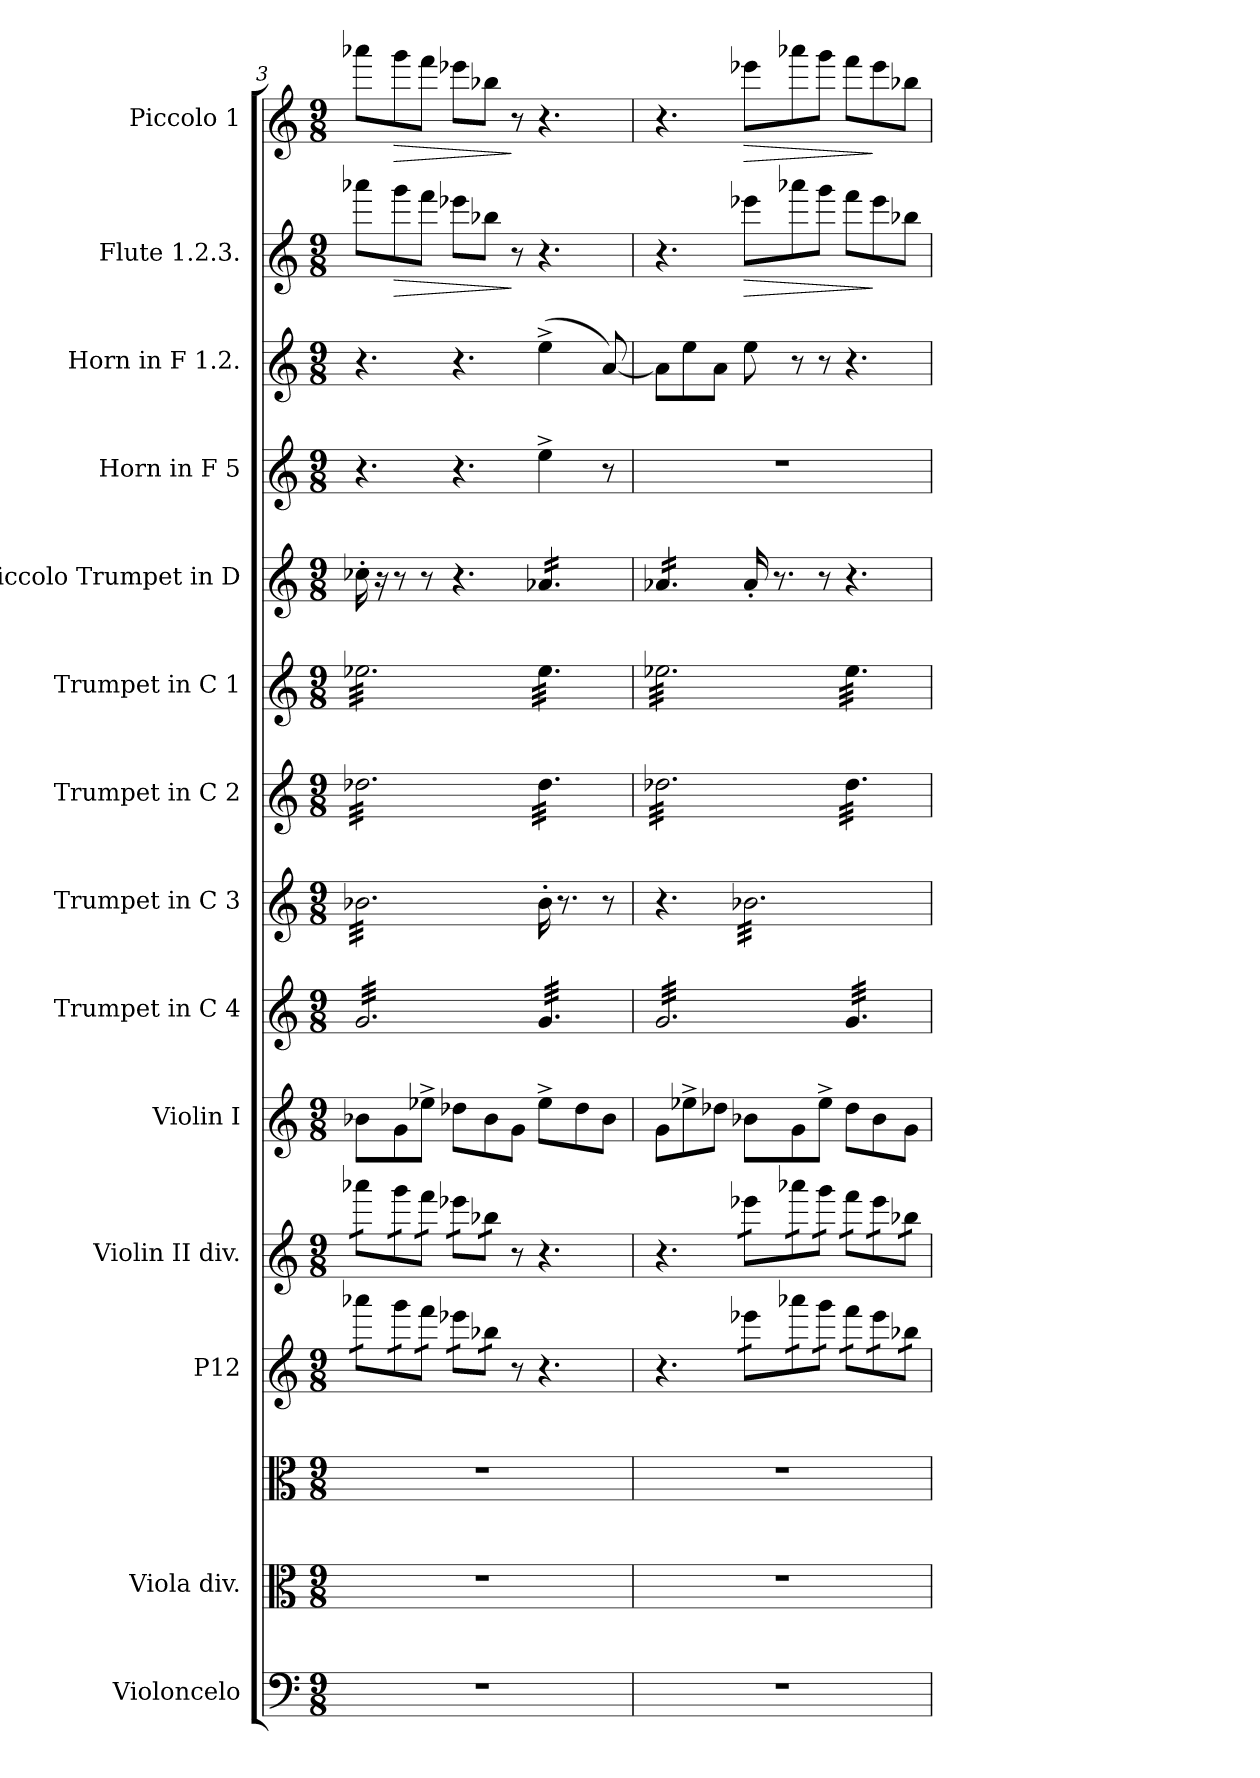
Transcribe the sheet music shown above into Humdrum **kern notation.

**kern	**kern	**kern	**kern	**kern	**kern	**kern	**kern	**kern	**kern	**kern	**kern	**kern	**kern	**dynam	**kern	**dynam
*part14	*part13	*part13	*part12	*part11	*part10	*part9	*part8	*part7	*part6	*part5	*part4	*part3	*part2	*part2	*part1	*part1
*staff15	*staff14	*staff13	*staff12	*staff11	*staff10	*staff9	*staff8	*staff7	*staff6	*staff5	*staff4	*staff3	*staff2	*staff2	*staff1	*staff1
*I"Violoncelo	*I"Viola div.	*	*I"P12	*I"Violin II div.	*I"Violin I	*I"Trumpet in C 4	*I"Trumpet in C 3	*I"Trumpet in C 2	*I"Trumpet in C 1	*I"Piccolo Trumpet in D	*I"Horn in F 5	*I"Horn in F 1.2.	*I"Flute 1.2.3.	*	*I"Piccolo 1	*
*I'Vc.	*I'Vla.	*	*	*I'Vln. II	*I'Vln. I	*	*	*	*	*	*I'Hn.	*I'Hn.	*I'Fl.	*	*I'Picc.	*
*clefF4	*clefC3	*clefC3	*clefG2	*clefG2	*clefG2	*clefG2	*clefG2	*clefG2	*clefG2	*clefG2	*clefG2	*clefG2	*clefG2	*	*clefG2	*
*	*	*	*	*	*	*	*	*	*	*ITrd-1c-2	*ITrd4c7	*ITrd4c7	*	*	*ITrd-7c-12	*
*k[]	*k[]	*k[]	*k[]	*k[]	*k[]	*k[]	*k[]	*k[]	*k[]	*k[f#c#]	*k[b-]	*k[b-]	*k[]	*	*k[]	*
*M9/8	*M9/8	*M9/8	*M9/8	*M9/8	*M9/8	*M9/8	*M9/8	*M9/8	*M9/8	*M9/8	*M9/8	*M9/8	*M9/8	*	*M9/8	*
=3	=3	=3	=3	=3	=3	=3	=3	=3	=3	=3	=3	=3	=3	=3	=3	=3
*	*	*	*tremolo	*	*	*	*	*	*	*	*	*	*	*	*	*
*	*	*	*	*tremolo	*	*	*	*	*	*	*	*	*	*	*	*
*	*	*	*	*	*	*tremolo	*	*	*	*	*	*	*	*	*	*
*	*	*	*	*	*	*	*tremolo	*	*	*	*	*	*	*	*	*
*	*	*	*	*	*	*	*	*tremolo	*	*	*	*	*	*	*	*
*	*	*	*	*	*	*	*	*	*tremolo	*	*	*	*	*	*	*
8%9r	8%9r	8%9r	16aaa-XLL	16aaa-XLL	8b-XL	32gLLL	32b-XLLL	32dd-XLLL	32ee-XLLL	16dd-X'	4.r	4.r	8aaa-XL	.	8aaaa-XL	.
.	.	.	.	.	.	32g	32b-X	32dd-X	32ee-X	.	.	.	.	.	.	.
.	.	.	16aaa-X	16aaa-X	.	32g	32b-X	32dd-X	32ee-X	16r	.	.	.	.	.	.
.	.	.	.	.	.	32g	32b-X	32dd-X	32ee-X	.	.	.	.	.	.	.
!	!	!	!	!	!	!	!	!	!	!	!	!	!	!LO:HP:b	!	!LO:HP:b
.	.	.	16ggg	16ggg	8g	32g	32b-X	32dd-X	32ee-X	8r	.	.	8ggg	>	8gggg	>
.	.	.	.	.	.	32g	32b-X	32dd-X	32ee-X	.	.	.	.	.	.	.
.	.	.	16ggg	16ggg	.	32g	32b-X	32dd-X	32ee-X	.	.	.	.	.	.	.
.	.	.	.	.	.	32g	32b-X	32dd-X	32ee-X	.	.	.	.	.	.	.
.	.	.	16fff	16fff	8ee-X^J	32g	32b-X	32dd-X	32ee-X	8r	.	.	8fffJ	.	8ffffJ	.
.	.	.	.	.	.	32g	32b-X	32dd-X	32ee-X	.	.	.	.	.	.	.
.	.	.	16fffJJ	16fffJJ	.	32g	32b-X	32dd-X	32ee-X	.	.	.	.	.	.	.
.	.	.	.	.	.	32g	32b-X	32dd-X	32ee-X	.	.	.	.	.	.	.
.	.	.	16eee-XLL	16eee-XLL	8dd-XL	32g	32b-X	32dd-X	32ee-X	4.r	4.r	4.r	8eee-XL	.	8eeee-XL	.
.	.	.	.	.	.	32g	32b-X	32dd-X	32ee-X	.	.	.	.	.	.	.
.	.	.	16eee-X	16eee-X	.	32g	32b-X	32dd-X	32ee-X	.	.	.	.	.	.	.
.	.	.	.	.	.	32g	32b-X	32dd-X	32ee-X	.	.	.	.	.	.	.
.	.	.	16bb-X	16bb-X	8b-	32g	32b-X	32dd-X	32ee-X	.	.	.	8bb-XJ	.	8bbb-XJ	.
.	.	.	.	.	.	32g	32b-X	32dd-X	32ee-X	.	.	.	.	.	.	.
.	.	.	16bb-XJJ	16bb-XJJ	.	32g	32b-X	32dd-X	32ee-X	.	.	.	.	.	.	.
.	.	.	.	.	.	32g	32b-X	32dd-X	32ee-X	.	.	.	.	.	.	.
.	.	.	8r	8r	8gJ	32g	32b-X	32dd-X	32ee-X	.	.	.	8r	]	8r	]
.	.	.	.	.	.	32g	32b-X	32dd-X	32ee-X	.	.	.	.	.	.	.
.	.	.	.	.	.	32g	32b-X	32dd-X	32ee-X	.	.	.	.	.	.	.
.	.	.	.	.	.	32gJJJ	32b-XJJJ	32dd-XJJJ	32ee-XJJJ	.	.	.	.	.	.	.
*	*	*	*	*	*	*	*Xtremolo	*	*	*	*	*	*	*	*	*
*	*	*	*	*	*	*	*	*	*	*tremolo	*	*	*	*	*	*
.	.	.	4.r	4.r	8ee-^L	32gLLL	16b-'	32dd-LLL	32ee-LLL	16b-XLL	4a^	(4a^	4.r	.	4.r	.
.	.	.	.	.	.	32g	.	32dd-	32ee-	.	.	.	.	.	.	.
.	.	.	.	.	.	32g	8.r	32dd-	32ee-	16b-X	.	.	.	.	.	.
.	.	.	.	.	.	32g	.	32dd-	32ee-	.	.	.	.	.	.	.
.	.	.	.	.	8dd-	32g	.	32dd-	32ee-	16b-X	.	.	.	.	.	.
.	.	.	.	.	.	32g	.	32dd-	32ee-	.	.	.	.	.	.	.
.	.	.	.	.	.	32g	.	32dd-	32ee-	16b-X	.	.	.	.	.	.
.	.	.	.	.	.	32g	.	32dd-	32ee-	.	.	.	.	.	.	.
.	.	.	.	.	8b-J	32g	8r	32dd-	32ee-	16b-X	8r	[8d)	.	.	.	.
.	.	.	.	.	.	32g	.	32dd-	32ee-	.	.	.	.	.	.	.
.	.	.	.	.	.	32g	.	32dd-	32ee-	16b-XJJ	.	.	.	.	.	.
.	.	.	.	.	.	32gJJJ	.	32dd-JJJ	32ee-JJJ	.	.	.	.	.	.	.
=4	=4	=4	=4	=4	=4	=4	=4	=4	=4	=4	=4	=4	=4	=4	=4	=4
8%9r	8%9r	8%9r	4.r	4.r	8gL	32gLLL	4.r	32dd-XLLL	32ee-XLLL	16b-XLL	8%9r	8dL]	4.r	.	4.r	.
.	.	.	.	.	.	32g	.	32dd-X	32ee-X	.	.	.	.	.	.	.
.	.	.	.	.	.	32g	.	32dd-X	32ee-X	16b-X	.	.	.	.	.	.
.	.	.	.	.	.	32g	.	32dd-X	32ee-X	.	.	.	.	.	.	.
.	.	.	.	.	8ee-X^	32g	.	32dd-X	32ee-X	16b-X	.	8a	.	.	.	.
.	.	.	.	.	.	32g	.	32dd-X	32ee-X	.	.	.	.	.	.	.
.	.	.	.	.	.	32g	.	32dd-X	32ee-X	16b-X	.	.	.	.	.	.
.	.	.	.	.	.	32g	.	32dd-X	32ee-X	.	.	.	.	.	.	.
.	.	.	.	.	8dd-XJ	32g	.	32dd-X	32ee-X	16b-X	.	8dJ	.	.	.	.
.	.	.	.	.	.	32g	.	32dd-X	32ee-X	.	.	.	.	.	.	.
.	.	.	.	.	.	32g	.	32dd-X	32ee-X	16b-XJJ	.	.	.	.	.	.
*	*	*	*	*	*	*	*	*	*	*Xtremolo	*	*	*	*	*	*
.	.	.	.	.	.	32g	.	32dd-X	32ee-X	.	.	.	.	.	.	.
!	!	!	!	!	!	!	!	!	!	!	!	!	!	!LO:HP:b	!	!LO:HP:b
*	*	*	*	*	*	*	*tremolo	*	*	*	*	*	*	*	*	*
.	.	.	16eee-XLL	16eee-XLL	8b-XL	32g	32b-XLLL	32dd-X	32ee-X	16b-'	.	8a	8eee-XL	>	8eeee-XL	>
.	.	.	.	.	.	32g	32b-X	32dd-X	32ee-X	.	.	.	.	.	.	.
.	.	.	16eee-X	16eee-X	.	32g	32b-X	32dd-X	32ee-X	8.r	.	.	.	.	.	.
.	.	.	.	.	.	32g	32b-X	32dd-X	32ee-X	.	.	.	.	.	.	.
.	.	.	16aaa-X	16aaa-X	8g	32g	32b-X	32dd-X	32ee-X	.	.	8r	8aaa-X	.	8aaaa-X	.
.	.	.	.	.	.	32g	32b-X	32dd-X	32ee-X	.	.	.	.	.	.	.
.	.	.	16aaa-X	16aaa-X	.	32g	32b-X	32dd-X	32ee-X	.	.	.	.	.	.	.
.	.	.	.	.	.	32g	32b-X	32dd-X	32ee-X	.	.	.	.	.	.	.
.	.	.	16ggg	16ggg	8ee-^J	32g	32b-X	32dd-X	32ee-X	8r	.	8r	8gggJ	.	8ggggJ	.
.	.	.	.	.	.	32g	32b-X	32dd-X	32ee-X	.	.	.	.	.	.	.
.	.	.	16gggJJ	16gggJJ	.	32g	32b-X	32dd-X	32ee-X	.	.	.	.	.	.	.
.	.	.	.	.	.	32gJJJ	32b-X	32dd-XJJJ	32ee-XJJJ	.	.	.	.	.	.	.
.	.	.	16fffLL	16fffLL	8dd-L	32gLLL	32b-X	32dd-LLL	32ee-LLL	4.r	.	4.r	8fffL	.	8ffffL	.
.	.	.	.	.	.	32g	32b-X	32dd-	32ee-	.	.	.	.	.	.	.
.	.	.	16fff	16fff	.	32g	32b-X	32dd-	32ee-	.	.	.	.	.	.	.
.	.	.	.	.	.	32g	32b-X	32dd-	32ee-	.	.	.	.	.	.	.
.	.	.	16eee-	16eee-	8b-	32g	32b-X	32dd-	32ee-	.	.	.	8eee-	]	8eeee-	]
.	.	.	.	.	.	32g	32b-X	32dd-	32ee-	.	.	.	.	.	.	.
.	.	.	16eee-	16eee-	.	32g	32b-X	32dd-	32ee-	.	.	.	.	.	.	.
.	.	.	.	.	.	32g	32b-X	32dd-	32ee-	.	.	.	.	.	.	.
.	.	.	16bb-X	16bb-X	8gJ	32g	32b-X	32dd-	32ee-	.	.	.	8bb-XJ	.	8bbb-XJ	.
.	.	.	.	.	.	32g	32b-X	32dd-	32ee-	.	.	.	.	.	.	.
.	.	.	16bb-XJJ	16bb-XJJ	.	32g	32b-X	32dd-	32ee-	.	.	.	.	.	.	.
*	*	*	*	*Xtremolo	*	*	*	*	*	*	*	*	*	*	*	*
*	*	*	*Xtremolo	*	*	*	*	*	*	*	*	*	*	*	*	*
.	.	.	.	.	.	32gJJJ	32b-XJJJ	32dd-JJJ	32ee-JJJ	.	.	.	.	.	.	.
*	*	*	*	*	*	*	*	*	*Xtremolo	*	*	*	*	*	*	*
*	*	*	*	*	*	*	*	*Xtremolo	*	*	*	*	*	*	*	*
*	*	*	*	*	*	*	*Xtremolo	*	*	*	*	*	*	*	*	*
*	*	*	*	*	*	*Xtremolo	*	*	*	*	*	*	*	*	*	*
=	=	=	=	=	=	=	=	=	=	=	=	=	=	=	=	=
*-	*-	*-	*-	*-	*-	*-	*-	*-	*-	*-	*-	*-	*-	*-	*-	*-
